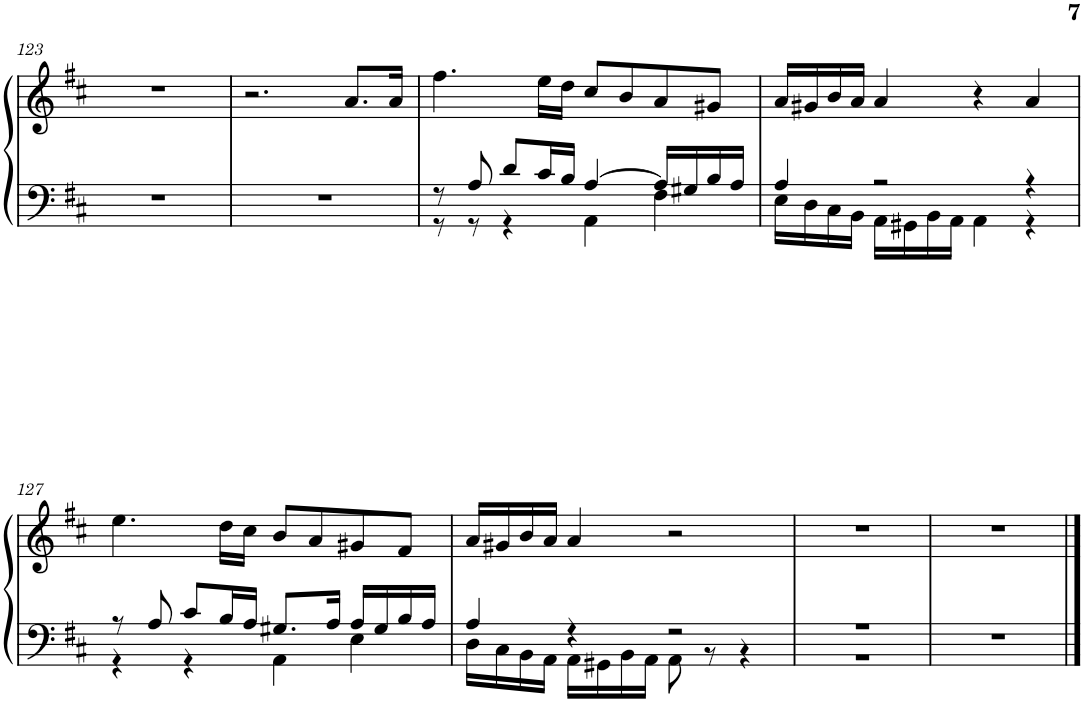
**kern	**kern
*part1	*part1
*staff2	*staff1
*I"Piano	*
*I'Pno.	*
!!LO:PB:g=z
*clefF4	*clefG2
*k[f#c#]	*k[f#c#]
*M4/4	*M4/4
=123	=123
1r	1r
=124	=124
1r	2.r
.	8.a/L
.	16a/Jk
=125	=125
*^	*
8r	8r	4.ff#\
8A/	8r	.
8d/L	4r	.
16c#/L	.	16ee\LL
16B/JJ	.	16dd\JJ
[4A/	4AA\	8cc#/L
.	.	8b/
16A/LL]	4F#\	8a/
16G#X/	.	.
16B/	.	8g#X/J
16A/JJ	.	.
=126	=126	=126
4A/	16E\LL	16a/LL
.	16D\	16g#X/
.	16C#\	16b/
.	16BB\JJ	16a/JJ
2r	16AA\LL	4a/
.	16GG#X\	.
.	16BB\	.
.	16AA\JJ	.
.	4AA\	4r
4r	4r	4a/
!!LO:LB:g=z
=127	=127	=127
8r	4r	4.ee\
8A/	.	.
8c#/L	4r	.
16B/L	.	16dd\LL
16A/JJ	.	16cc#\JJ
8.G#X/L	4AA\	8b/L
.	.	8a/
16A/Jk	.	.
16A/LL	4E\	8g#X/
16G#/	.	.
16B/	.	8f#/J
16A/JJ	.	.
=128	=128	=128
4A/	16D\LL	16a/LL
.	16C#\	16g#X/
.	16BB\	16b/
.	16AA\JJ	16a/JJ
4r	16AA\LL	4a/
.	16GG#X\	.
.	16BB\	.
.	16AA\JJ	.
2r	8AA\	2r
.	8r	.
.	4r	.
=129	=129	=129
1r	1r	1r
*v	*v	*
=130	=130
1r	1r
==	==
*-	*-
